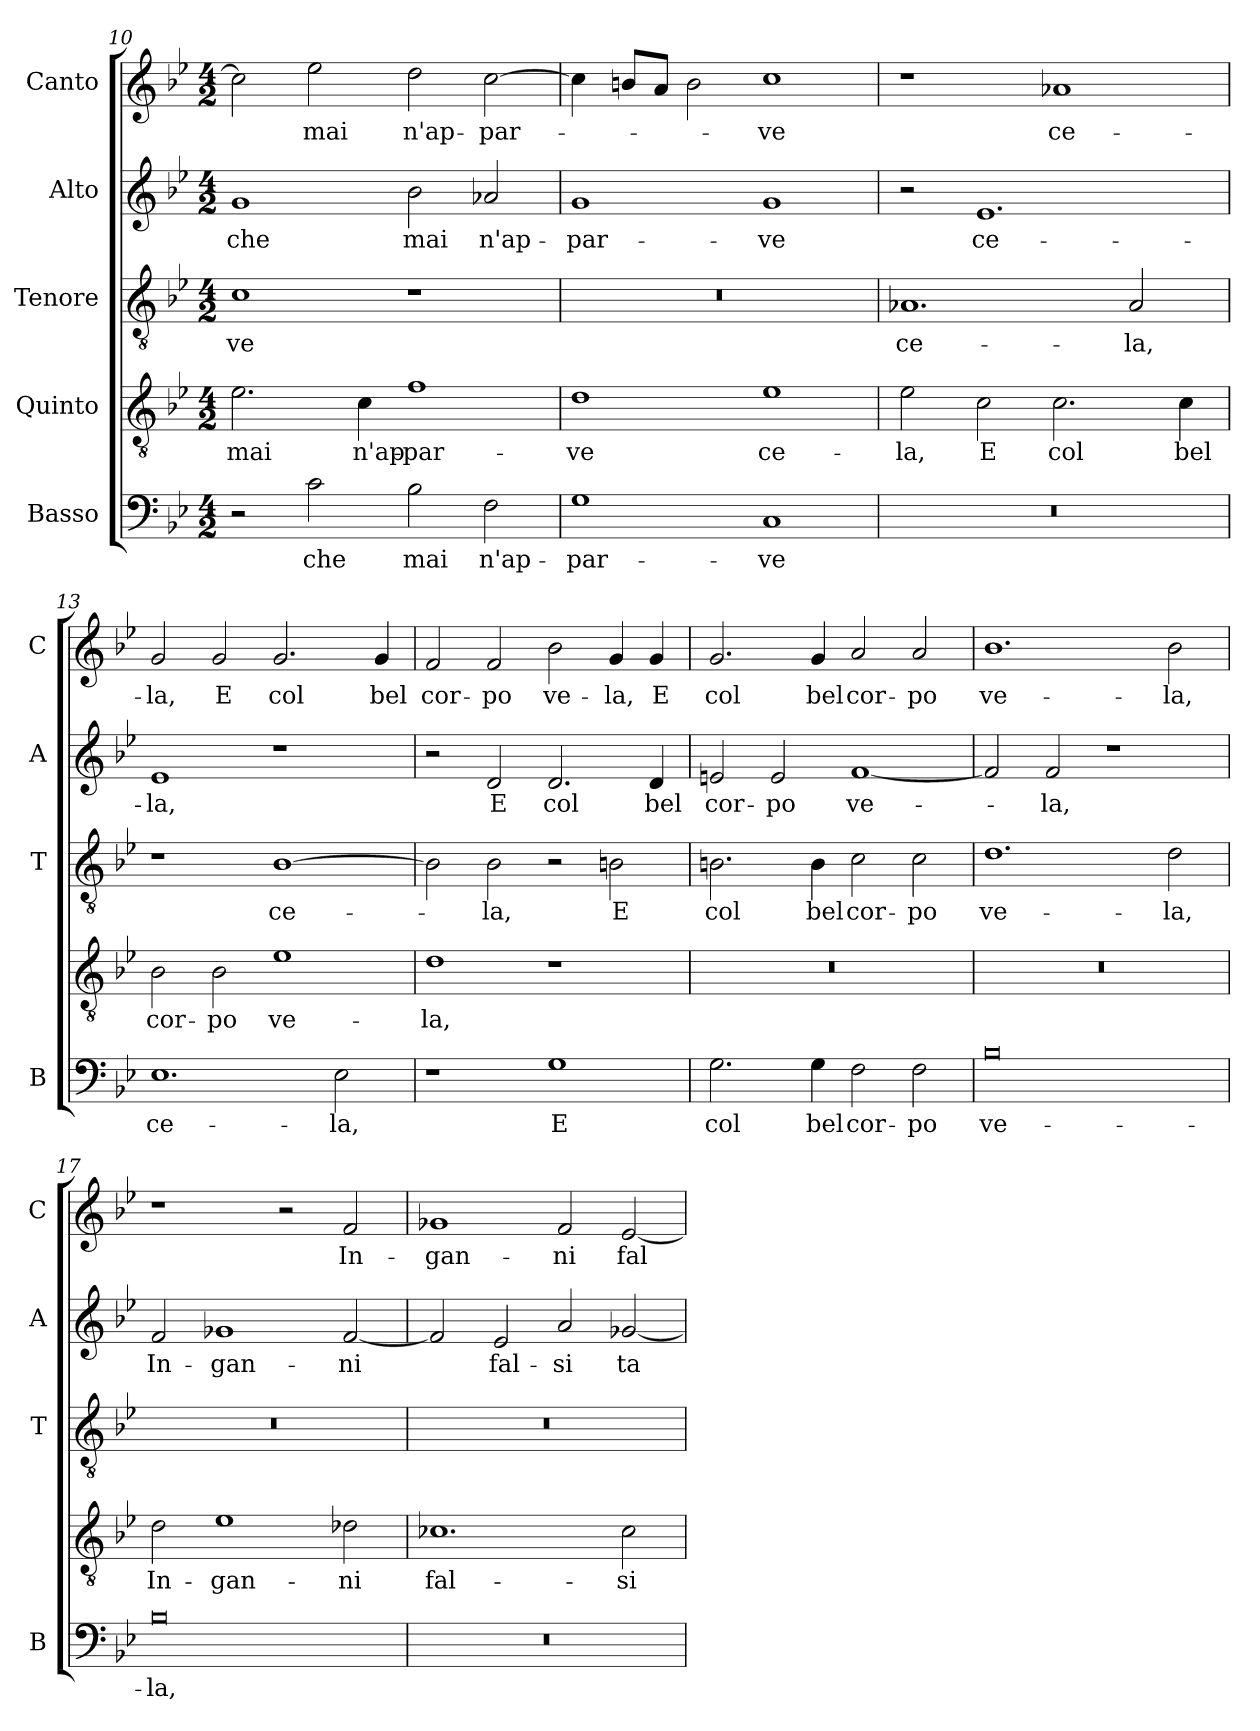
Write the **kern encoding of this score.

**kern	**text	**kern	**text	**kern	**text	**kern	**text	**kern	**text
*part5	*part5	*part4	*part4	*part3	*part3	*part2	*part2	*part1	*part1
*staff5	*staff5	*staff4	*staff4	*staff3	*staff3	*staff2	*staff2	*staff1	*staff1
*I"Basso	*	*I"Quinto	*	*I"Tenore	*	*I"Alto	*	*I"Canto	*
*I'B	*	*	*	*I'T	*	*I'A	*	*I'C	*
*clefF4	*	*clefGv2	*	*clefGv2	*	*clefG2	*	*clefG2	*
*k[b-e-]	*	*k[b-e-]	*	*k[b-e-]	*	*k[b-e-]	*	*k[b-e-]	*
*B-:	*	*B-:	*	*B-:	*	*B-:	*	*B-:	*
*M4/2	*	*M4/2	*	*M4/2	*	*M4/2	*	*M4/2	*
=10	=10	=10	=10	=10	=10	=10	=10	=10	=10
!	!	!	!LO:LY:b	!	!LO:LY:b	!	!LO:LY:b	!	!
2r	.	2.e-\	mai	1c	-ve	1g	che	2cc\]	.
!	!LO:LY:b	!	!	!	!	!	!	!	!LO:LY:b
2c\	che	.	.	.	.	.	.	2ee-\	mai
!	!	!	!LO:LY:b	!	!	!	!	!	!
.	.	4c\	n'ap-	.	.	.	.	.	.
!	!LO:LY:b	!	!LO:LY:b	!	!	!	!LO:LY:b	!	!LO:LY:b
2B-\	mai	1f	-par-	1r	.	2b-\	mai	2dd\	n'ap-
!	!LO:LY:b	!	!	!	!	!	!LO:LY:b	!	!LO:LY:b
2F\	n'ap-	.	.	.	.	2a-X/	n'ap-	[2cc\	-par-
=11	=11	=11	=11	=11	=11	=11	=11	=11	=11
!	!LO:LY:b	!	!LO:LY:b	!	!	!	!LO:LY:b	!	!
1G	-par-	1d	-ve	0r	.	1g	-par-	4cc\]	.
.	.	.	.	.	.	.	.	8bn/L	.
.	.	.	.	.	.	.	.	8a/J	.
.	.	.	.	.	.	.	.	2b\	.
!	!LO:LY:b	!	!LO:LY:b	!	!	!	!LO:LY:b	!	!LO:LY:b
1C	-ve	1e-	ce-	.	.	1g	-ve	1cc	-ve
=12	=12	=12	=12	=12	=12	=12	=12	=12	=12
!	!	!	!LO:LY:b	!	!LO:LY:b	!	!	!	!
0r	.	2e-\	-la,	1.A-X	ce-	2r	.	1r	.
!	!	!	!LO:LY:b	!	!	!	!LO:LY:b	!	!
.	.	2c\	E	.	.	1.e-	ce-	.	.
!	!	!	!LO:LY:b	!	!	!	!	!	!LO:LY:b
.	.	2.c\	col	.	.	.	.	1a-X	ce-
!	!	!	!	!	!LO:LY:b	!	!	!	!
.	.	.	.	2A-/	-la,	.	.	.	.
!	!	!	!LO:LY:b	!	!	!	!	!	!
.	.	4c\	bel	.	.	.	.	.	.
!!LO:LB:g=z
=13	=13	=13	=13	=13	=13	=13	=13	=13	=13
!	!LO:LY:b	!	!LO:LY:b	!	!	!	!LO:LY:b	!	!LO:LY:b
1.E-	ce-	2B-\	cor-	1r	.	1e-	-la,	2g/	-la,
!	!	!	!LO:LY:b	!	!	!	!	!	!LO:LY:b
.	.	2B-\	-po	.	.	.	.	2g/	E
!	!	!	!LO:LY:b	!	!LO:LY:b	!	!	!	!LO:LY:b
.	.	1e-	ve-	[1B-	ce-	1r	.	2.g/	col
!	!LO:LY:b	!	!	!	!	!	!	!	!
2E-\	-la,	.	.	.	.	.	.	.	.
!	!	!	!	!	!	!	!	!	!LO:LY:b
.	.	.	.	.	.	.	.	4g/	bel
=14	=14	=14	=14	=14	=14	=14	=14	=14	=14
!	!	!	!LO:LY:b	!	!	!	!	!	!LO:LY:b
1r	.	1d	-la,	2B-\]	.	2r	.	2f/	cor-
!	!	!	!	!	!LO:LY:b	!	!LO:LY:b	!	!LO:LY:b
.	.	.	.	2B-\	-la,	2d/	E	2f/	-po
!	!LO:LY:b	!	!	!	!	!	!LO:LY:b	!	!LO:LY:b
1G	E	1r	.	2r	.	2.d/	col	2b-\	ve-
!	!	!	!	!	!LO:LY:b	!	!	!	!LO:LY:b
.	.	.	.	2Bn\	E	.	.	4g/	-la,
!	!	!	!	!	!	!	!LO:LY:b	!	!LO:LY:b
.	.	.	.	.	.	4d/	bel	4g/	E
=15	=15	=15	=15	=15	=15	=15	=15	=15	=15
!	!LO:LY:b	!	!	!	!LO:LY:b	!	!LO:LY:b	!	!LO:LY:b
2.G\	col	0r	.	2.Bn\	col	2en/	cor-	2.g/	col
!	!	!	!	!	!	!	!LO:LY:b	!	!
.	.	.	.	.	.	2e/	-po	.	.
!	!LO:LY:b	!	!	!	!LO:LY:b	!	!	!	!LO:LY:b
4G\	bel	.	.	4B\	bel	.	.	4g/	bel
!	!LO:LY:b	!	!	!	!LO:LY:b	!	!LO:LY:b	!	!LO:LY:b
2F\	cor-	.	.	2c\	cor-	[1f	ve-	2a/	cor-
!	!LO:LY:b	!	!	!	!LO:LY:b	!	!	!	!LO:LY:b
2F\	-po	.	.	2c\	-po	.	.	2a/	-po
=16	=16	=16	=16	=16	=16	=16	=16	=16	=16
!	!LO:LY:b	!	!	!	!LO:LY:b	!	!	!	!LO:LY:b
0B-	ve-	0r	.	1.d	ve-	2f/]	.	1.b-	ve-
!	!	!	!	!	!	!	!LO:LY:b	!	!
.	.	.	.	.	.	2f/	-la,	.	.
.	.	.	.	.	.	1r	.	.	.
!	!	!	!	!	!LO:LY:b	!	!	!	!LO:LY:b
.	.	.	.	2d\	-la,	.	.	2b-\	-la,
=17	=17	=17	=17	=17	=17	=17	=17	=17	=17
!	!LO:LY:b	!	!LO:LY:b	!	!	!	!LO:LY:b	!	!
0B-	-la,	2d\	In-	0r	.	2f/	In-	1r	.
!	!	!	!LO:LY:b	!	!	!	!LO:LY:b	!	!
.	.	1e-	-gan-	.	.	1g-X	-gan-	.	.
.	.	.	.	.	.	.	.	2r	.
!	!	!	!LO:LY:b	!	!	!	!LO:LY:b	!	!LO:LY:b
.	.	2d-X\	-ni	.	.	[2f/	-ni	2f/	In-
!!LO:LB:g=z
=18	=18	=18	=18	=18	=18	=18	=18	=18	=18
!	!	!	!LO:LY:b	!	!	!	!	!	!LO:LY:b
0r	.	1.c-X	fal-	0r	.	2f/]	.	1g-X	-gan-
!	!	!	!	!	!	!	!LO:LY:b	!	!
.	.	.	.	.	.	2e-/	fal-	.	.
!	!	!	!	!	!	!	!LO:LY:b	!	!LO:LY:b
.	.	.	.	.	.	2a/	-si	2f/	-ni
!	!	!	!LO:LY:b	!	!	!	!LO:LY:b	!	!LO:LY:b
.	.	2c-\	-si	.	.	[2g-X/	ta-	[2e-/	fal-
=	=	=	=	=	=	=	=	=	=
*-	*-	*-	*-	*-	*-	*-	*-	*-	*-
